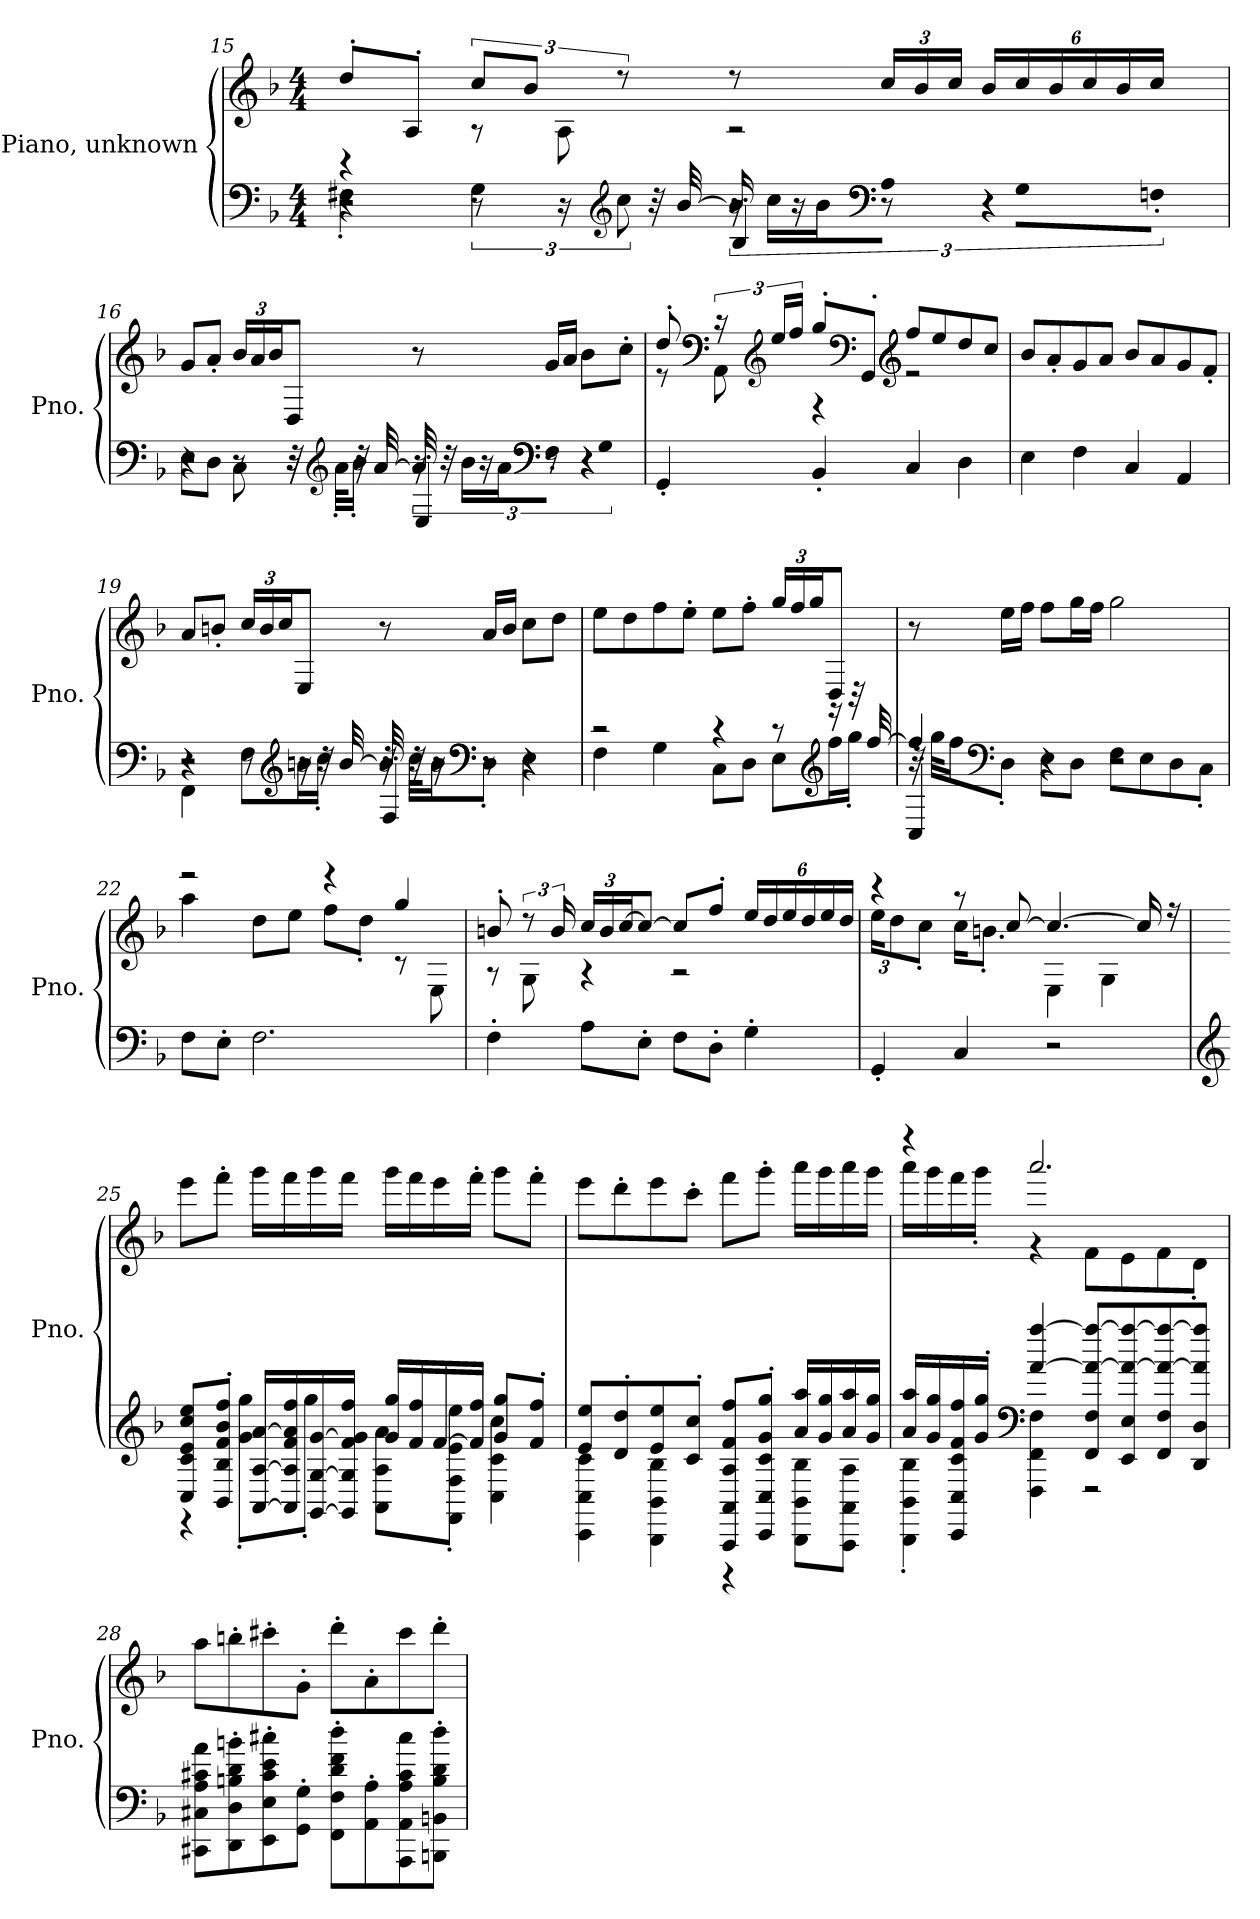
**kern	**kern
*part1	*part1
*staff2	*staff1
*I"Piano, unknown	*
*I'Pno.	*
!!LO:LB:g=z
*clefF4	*clefG2
*k[b-]	*k[b-]
*M4/4	*M4/4
=15	=15
*^	*^
*	*^	*	*
4r	4F#X'\	2r	8dd'/L	4r
.	.	.	8A'/J	.
8r	6G\	.	12cc/L	8r
.	.	.	12b-/J	.
16r	.	.	.	8A\
*clefG2	*	*	*	*
.	12cc\	.	12r	.
32r	.	.	.	.
[32b-/	.	.	.	.
16b-/]	24r	4B-'/	8r	2r
.	24cc\LL	.	.	.
16r	.	.	.	.
.	24b-\J	.	.	.
*clefF4	*	*	*	*
*	*	*	*Xbrackettup	*
8r	8A\J	.	24cc/LL	.
.	.	.	24b-/	.
.	.	.	24cc/JJ	.
4r	8G\L	4r	24b-/LL	.
.	.	.	24cc/	.
.	.	.	24b-/	.
.	8Fn'\J	.	24cc/	.
.	.	.	24b-/	.
.	.	.	24cc/JJ	.
*	*	*	*v	*v
!!LO:LB:g=z
=16	=16	=16	=16
4r	8E\L	2r	8g/L
.	8D\J	.	8a'/J
8r	8C\	.	24b-/LL
.	.	.	24a/
.	.	.	24b-/J
16r	32r	.	8D/J
*clefG2	*	*	*
.	32a'\KLL	.	.
32r	16b-'\JJ	.	.
[32a/	.	.	.
32a/]	24r	4E'/	8r
32r	.	.	.
.	24b-\LL	.	.
16r	.	.	.
.	24a\J	.	.
*clefF4	*	*	*
8r	8F'\J	.	16g/LL
.	.	.	16a/JJ
4r	4G\	4r	8b-\L
.	.	.	8cc'\J
*v	*v	*v	*
=17	=17
*	*^
4GG'/	8dd'/	8r
*	*clefF4	*
*	*brackettup	*
.	24r	8AA\
*	*clefG2	*
.	24ee/LL	.
.	24ff/JJ	.
4BB-'/	8gg'/L	4r
*	*clefF4	*
.	8GG'/J	.
*	*clefG2	*
4C/	8ff/L	2r
.	8ee/	.
4D\	8dd/	.
.	8cc/J	.
*	*v	*v
!!LO:LB:g=z
=18	=18
4E\	8b-/L
.	8a'/
4F\	8g/
.	8a/J
4C/	8b-/L
.	8a/
4AA/	8g/
.	8f'/J
=19	=19
*^	*
*	*^	*
4r	4FF\	2r	8a/L
.	.	.	8bn'/J
*	*	*	*Xbrackettup
8r	8F\L	.	24cc/LL
.	.	.	24b/
.	.	.	24cc/J
*clefG2	*	*	*
16r	16bn\L	.	8E/J
32r	16cc'\JJ	.	.
[32b/	.	.	.
32b/]	32r	4F'/	8r
32r	32cc\KLL	.	.
16r	16b\J	.	.
*clefF4	*	*	*
8r	8D'\J	.	16a/LL
.	.	.	16b/JJ
4r	4E\	4r	8cc\L
.	.	.	8dd\J
*	*v	*v	*
=20	=20	=20
2r	4F\	8ee\L
.	.	8dd\
.	4G\	8ff\
.	.	8ee'\J
4r	8C\L	8ee\L
.	8D\J	8ff'\J
8r	8E\L	24gg/LL
.	.	24ff/
.	.	24gg/J
*clefG2	*	*
16r	16ff\L	8D/J
32r	16gg'\JJ	.
[32ff/	.	.
!!LO:LB:g=z
=21	=21	=21
*	*^	*
4ff/]	32r	4C'/	8r
.	32gg\KLL	.	.
.	16ff\J	.	.
*clefF4	*	*	*
.	8D'\J	.	16ee\LL
.	.	.	16ff\JJ
4r	8E\L	4r	8ff\L
.	8D\J	.	16gg\L
.	.	.	16ff\JJ
2r	8F\L	2r	2gg\
.	8E\	.	.
.	8D\	.	.
.	8C'\J	.	.
*v	*v	*v	*
=22	=22
*	*^
8F\L	2r	4aa\
8E'\J	.	.
2.F\	.	8dd\L
.	.	8ee\J
.	4r	8ff\L
.	.	8dd'\J
.	4gg/	8r
.	.	8E\
=23	=23	=23
4F'\	8bn'/	8r
*	*brackettup	*
.	12r	8G\
.	24b/	.
*	*Xbrackettup	*
8A\L	24cc/LL	4r
.	24b/	.
.	[24cc/J	.
8E'\J	8cc/J_	.
8F\L	8cc/L]	2r
8D'\J	8ff'/J	.
4G'\	24ee/LL	.
.	24dd/	.
.	24ee/	.
.	24dd/	.
.	24ee/	.
.	24dd/JJ	.
!!LO:LB:g=z	!!
=24	=24	=24
4GG'/	4r	24ee\KL
.	.	12dd\
.	.	8cc'\J
4C/	8r	16cc\KL
.	.	8.bn'\J
.	[8cc/	.
2r	4.cc/_	4E\
.	.	4G\
.	16cc/]	.
.	16r	.
*	*v	*v
=25	=25
*clefG2	*
*^	*
8C/ 8c/ 8e/ 8cc/ 8ee/L	4r	8eee\L
8BB-/' 8B-/' 8f/' 8b-/' 8ff/'J	.	8fff'\J
[16AA/ [16A/ [16a/LL	8g\' 8gg\'L	16ggg\LL
16AA/] 16A/] 16f/ 16a/] 16ff/	.	16fff\
[16GG/ [16G/ [16g/	8gg'\J	16ggg\
16GG/] 16G/] 16f/ 16g/] 16ff/JJ	.	16fff\JJ
16g/ 16gg/LL	8AA\ 8A\ 8a\L	16ggg\LL
16f/ 16ff/	.	16fff\
[16f/	8FF\' 8F\' 8e\' 8ee\'J	16eee\
16f/] 16ff/JJ	.	16fff'\JJ
8g/ 8gg/L	4C\ 4c\ 4cc\	8ggg\L
8f/' 8ff/'J	.	8fff'\J
!!LO:PB:g=z
=26	=26	=26
8e/ 8ee/L	4CC\ 4C\ 4c\	8eee\L
8d/' 8dd/'	.	8ddd'\
8e/ 8ee/	4BBB-\ 4BB-\ 4B-\	8eee\
8c/' 8cc/'J	.	8ccc'\J
8AAA/ 8AA/ 8A/ 8f/ 8ff/L	4r	8fff\L
8CC/' 8C/' 8c/' 8g/' 8gg/'J	.	8ggg'\J
16a/ 16aa/LL	8BBB-\ 8BB-\ 8B-\L	16aaa\LL
16g/ 16gg/	.	16ggg\
16a/ 16aa/	8AAA\ 8AA\ 8A\J	16aaa\
16g/ 16gg/JJ	.	16ggg\JJ
=27	=27	=27
*	*	*^
16a/ 16aa/LL	4BBB-\' 4BB-\' 4B-\'	4r	16aaa\LL
16g/ 16gg/	.	.	16ggg\
16CC/ 16C/ 16c/ 16f/ 16ff/	.	.	16fff\
16g/' 16gg/'JJ	.	.	16ggg'\JJ
*clefF4	*	*	*
[4a/ [4aa/	4FFF\ 4FF\ 4F\	2.aaa/	4r
8FF/ 8F/ 8a/_ 8aa/_L	2r	.	8f\L
8EE/ 8E/ 8a/_ 8aa/_	.	.	8e\
8FF/ 8F/ 8a/_ 8aa/_	.	.	8f\
8DD/ 8D/ 8a/] 8aa/]J	.	.	8d'\J
*v	*v	*	*
*	*v	*v
=28	=28
8CC#X\ 8C#X\ 8A\ 8c#X\ 8a\L	8aa\L
8DD\' 8D\' 8Bn\' 8d\' 8bn\'	8bbn'\
8EE\' 8E\' 8c#\' 8e\' 8cc#X\'	8ccc#X'\
8GG\' 8G\'J	8g'\J
8FF\' 8F\' 8d\' 8f\' 8dd\'L	8ddd'\L
8AA\' 8A\'	8a'\
8AAA\ 8AA\ 8A\ 8c#\ 8cc#\	8ccc#\
8BBBn\' 8BBn\' 8B\' 8d\' 8dd\'J	8ddd'\J
=	=
*-	*-
